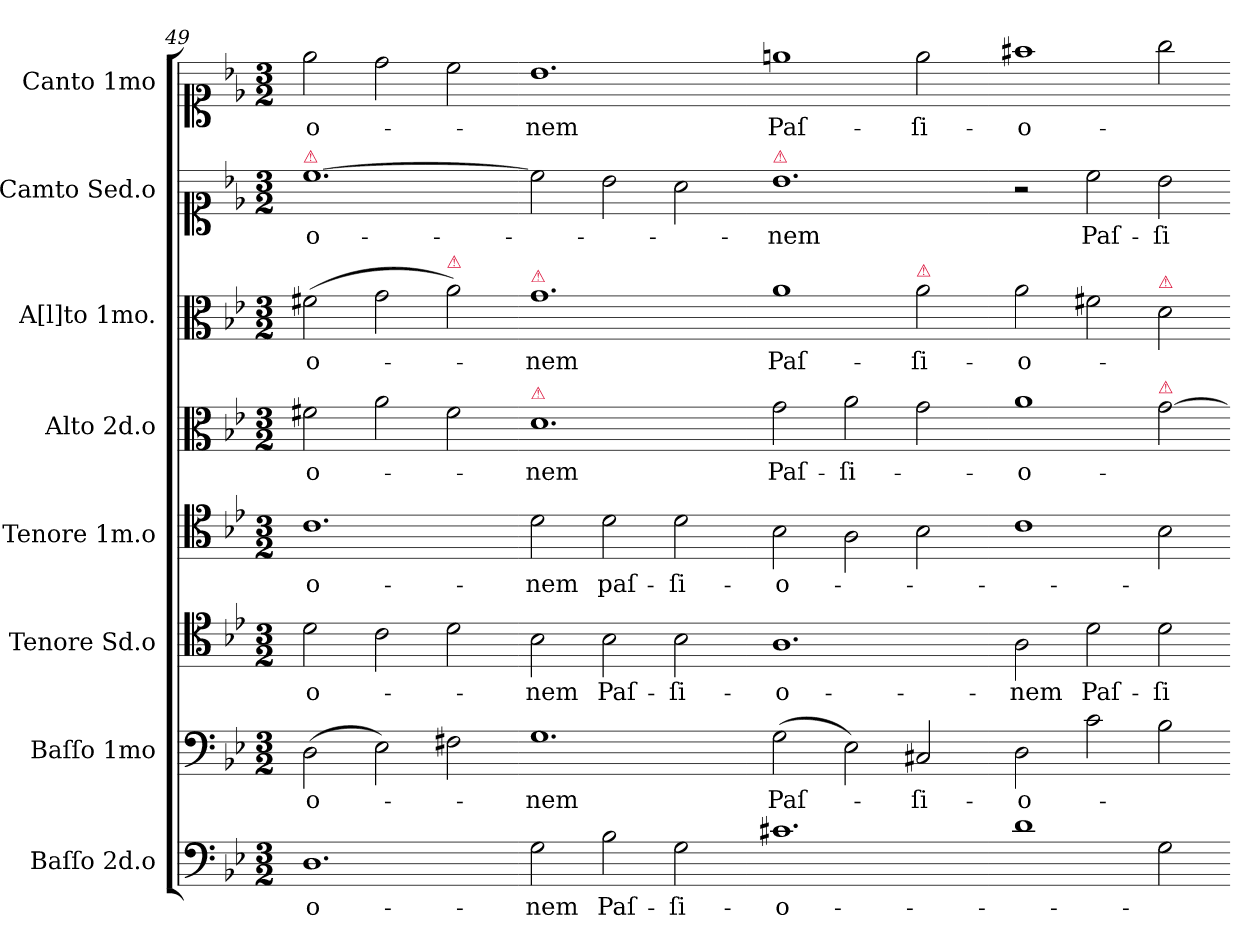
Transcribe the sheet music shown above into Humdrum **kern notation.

**kern	**text	**kern	**text	**kern	**text	**kern	**text	**kern	**text	**kern	**text	**kern	**text	**kern	**text
*part8	*part8	*part7	*part7	*part6	*part6	*part5	*part5	*part4	*part4	*part3	*part3	*part2	*part2	*part1	*part1
*staff8	*staff8	*staff7	*staff7	*staff6	*staff6	*staff5	*staff5	*staff4	*staff4	*staff3	*staff3	*staff2	*staff2	*staff1	*staff1
*I"Baſſo 2d.o	*	*I"Baſſo 1mo	*	*I"Tenore Sd.o	*	*I"Tenore 1m.o	*	*I"Alto 2d.o	*	*I"A[l]to 1mo.	*	*I"Camto Sed.o	*	*I"Canto 1mo	*
*I'B 2	*	*I'B 1	*	*I'T 2	*	*I'T 1	*	*I'A 2	*	*I'A 1	*	*I'C 2	*	*I'C 1	*
*clefF4	*	*clefF4	*	*clefC4	*	*clefC4	*	*clefC3	*	*clefC3	*	*clefC1	*	*clefC1	*
*k[b-e-]	*	*k[b-e-]	*	*k[b-e-]	*	*k[b-e-]	*	*k[b-e-]	*	*k[b-e-]	*	*k[b-e-]	*	*k[b-e-]	*
*M3/2	*	*M3/2	*	*M3/2	*	*M3/2	*	*M3/2	*	*M3/2	*	*M3/2	*	*M3/2	*
=49	=49	=49	=49	=49	=49	=49	=49	=49	=49	=49	=49	=49	=49	=49	=49
!	!	!	!	!	!	!	!	!	!	!	!	!LO:TX:a:color=crimson:t=⚠	!	!	!
1.D	-o-	(>2D\	-o-	2d\	-o-	1.c	-o-	2f#X\	-o-	(>2f#X\	-o-	[1.cc	-o-	2ee-\	-o-
.	.	2E-\)	.	2c\	.	.	.	2a\	.	2g\	.	.	.	2dd\	.
!	!	!	!	!	!	!	!	!	!	!LO:TX:a:color=crimson:t=⚠	!	!	!	!	!
.	.	2F#X\	.	2d\	.	.	.	2f#\	.	2a\)	.	.	.	2cc\	.
=50-	=50-	=50-	=50-	=50-	=50-	=50-	=50-	=50-	=50-	=50-	=50-	=50-	=50-	=50-	=50-
!	!	!	!	!	!	!	!	!	!	!LO:TX:a:color=crimson:t=⚠	!	!	!	!	!
!	!	!	!	!	!	!	!	!LO:TX:a:color=crimson:t=⚠	!	!	!	!	!	!	!
2G\	-nem	1.G	-nem	2B-\	-nem	2d\	-nem	1.d	-nem	1.g	-nem	2cc\]	.	1.b-	-nem
2B-\	Paſ-	.	.	2B-\	Paſ-	2d\	paſ-	.	.	.	.	2b-\	.	.	.
2G\	-ſi-	.	.	2B-\	-ſi-	2d\	-ſi-	.	.	.	.	2a\	.	.	.
=51-	=51-	=51-	=51-	=51-	=51-	=51-	=51-	=51-	=51-	=51-	=51-	=51-	=51-	=51-	=51-
!	!	!	!	!	!	!	!	!	!	!	!	!LO:TX:a:color=crimson:t=⚠	!	!	!
1.c#X	-o-	(>2G\	Paſ-	1.A	-o-	2B-\	-o-	2g\	Paſ-	1a	Paſ-	1.b-	-nem	1een	Paſ-
.	.	2E-\)	.	.	.	2A\	.	2a\	-ſi-	.	.	.	.	.	.
!	!	!	!	!	!	!	!	!	!	!LO:TX:a:color=crimson:t=⚠	!	!	!	!	!
.	.	2C#X/	-ſi-	.	.	2B-\	.	2g\	.	2a\	-ſi-	.	.	2ee\	-ſi-
=52-	=52-	=52-	=52-	=52-	=52-	=52-	=52-	=52-	=52-	=52-	=52-	=52-	=52-	=52-	=52-
1d	.	2D\	-o-	2A\	-nem	1c	.	1a	-o-	2a\	-o-	2r	.	1ff#X	-o-
.	.	2c\	.	2d\	Paſ-	.	.	.	.	2f#X\	.	2cc\	Paſ-	.	.
!	!	!	!	!	!	!	!	!	!	!LO:TX:a:color=crimson:t=⚠	!	!	!	!	!
!	!	!	!	!	!	!	!	!LO:TX:a:color=crimson:t=⚠	!	!	!	!	!	!	!
2G\	.	2B-\	.	2d\	-ſi-	2B-\	.	[2g\	.	2d\	.	2b-\	-ſi-	2gg\	.
=-	=-	=-	=-	=-	=-	=-	=-	=-	=-	=-	=-	=-	=-	=-	=-
*-	*-	*-	*-	*-	*-	*-	*-	*-	*-	*-	*-	*-	*-	*-	*-
